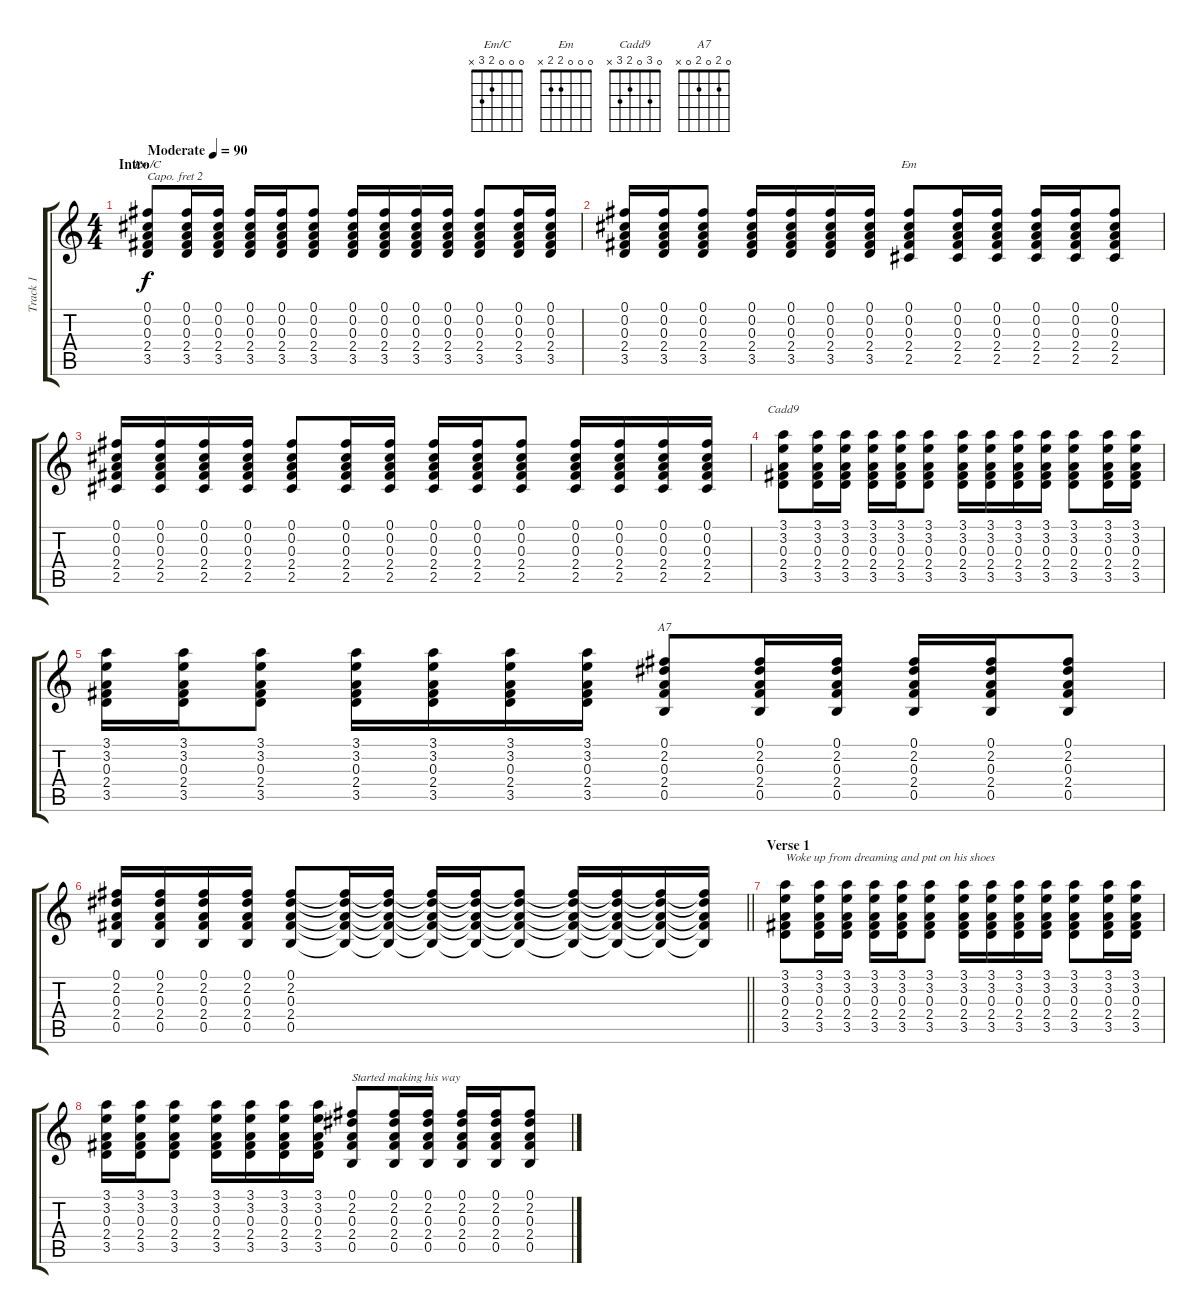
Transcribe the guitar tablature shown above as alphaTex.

\track ("Track 1" "Track 1") {instrument acousticguitarsteel}
\staff {score tabs}
\capo 2
\tuning (E4 B3 G3 D3 A2 E2) {hide}
\chord ("Em/C" 0 0 0 2 3 x)
\chord ("Em" 0 0 0 2 2 x)
\chord ("Cadd9" 0 3 0 2 3 x)
\chord ("A7" 0 2 0 2 0 x)
\ts (4 4)
\section ("" "Intro")
\tempo (90 "Moderate")
\clef g2
\ks c
(0.1 0.2 0.3 2.4 3.5).8{ch "Em/C" dy f instrument acousticguitarsteel} (0.1 0.2 0.3 2.4 3.5).16 (0.1 0.2 0.3 2.4 3.5).16 (0.1 0.2 0.3 2.4 3.5).16 (0.1 0.2 0.3 2.4 3.5).16 (0.1 0.2 0.3 2.4 3.5).8 (0.1 0.2 0.3 2.4 3.5).16 (0.1 0.2 0.3 2.4 3.5).16 (0.1 0.2 0.3 2.4 3.5).16 (0.1 0.2 0.3 2.4 3.5).16 (0.1 0.2 0.3 2.4 3.5).8 (0.1 0.2 0.3 2.4 3.5).16 (0.1 0.2 0.3 2.4 3.5).16 |
(0.1 0.2 0.3 2.4 3.5).16 (0.1 0.2 0.3 2.4 3.5).16 (0.1 0.2 0.3 2.4 3.5).8 (0.1 0.2 0.3 2.4 3.5).16 (0.1 0.2 0.3 2.4 3.5).16 (0.1 0.2 0.3 2.4 3.5).16 (0.1 0.2 0.3 2.4 3.5).16 (0.1 0.2 0.3 2.4 2.5).8{ch "Em"} (0.1 0.2 0.3 2.4 2.5).16 (0.1 0.2 0.3 2.4 2.5).16 (0.1 0.2 0.3 2.4 2.5).16 (0.1 0.2 0.3 2.4 2.5).16 (0.1 0.2 0.3 2.4 2.5).8 |
(0.1 0.2 0.3 2.4 2.5).16 (0.1 0.2 0.3 2.4 2.5).16 (0.1 0.2 0.3 2.4 2.5).16 (0.1 0.2 0.3 2.4 2.5).16 (0.1 0.2 0.3 2.4 2.5).8 (0.1 0.2 0.3 2.4 2.5).16 (0.1 0.2 0.3 2.4 2.5).16 (0.1 0.2 0.3 2.4 2.5).16 (0.1 0.2 0.3 2.4 2.5).16 (0.1 0.2 0.3 2.4 2.5).8 (0.1 0.2 0.3 2.4 2.5).16 (0.1 0.2 0.3 2.4 2.5).16 (0.1 0.2 0.3 2.4 2.5).16 (0.1 0.2 0.3 2.4 2.5).16 |
(3.1 3.2 0.3 2.4 3.5).8{ch "Cadd9"} (3.1 3.2 0.3 2.4 3.5).16 (3.1 3.2 0.3 2.4 3.5).16 (3.1 3.2 0.3 2.4 3.5).16 (3.1 3.2 0.3 2.4 3.5).16 (3.1 3.2 0.3 2.4 3.5).8 (3.1 3.2 0.3 2.4 3.5).16 (3.1 3.2 0.3 2.4 3.5).16 (3.1 3.2 0.3 2.4 3.5).16 (3.1 3.2 0.3 2.4 3.5).16 (3.1 3.2 0.3 2.4 3.5).8 (3.1 3.2 0.3 2.4 3.5).16 (3.1 3.2 0.3 2.4 3.5).16 |
(3.1 3.2 0.3 2.4 3.5).16 (3.1 3.2 0.3 2.4 3.5).16 (3.1 3.2 0.3 2.4 3.5).8 (3.1 3.2 0.3 2.4 3.5).16 (3.1 3.2 0.3 2.4 3.5).16 (3.1 3.2 0.3 2.4 3.5).16 (3.1 3.2 0.3 2.4 3.5).16 (0.1 2.2 0.3 2.4 0.5).8{ch "A7"} (0.1 2.2 0.3 2.4 0.5).16 (0.1 2.2 0.3 2.4 0.5).16 (0.1 2.2 0.3 2.4 0.5).16 (0.1 2.2 0.3 2.4 0.5).16 (0.1 2.2 0.3 2.4 0.5).8 |
\barLineRight lightlight
(0.1 2.2 0.3 2.4 0.5).16 (0.1 2.2 0.3 2.4 0.5).16 (0.1 2.2 0.3 2.4 0.5).16 (0.1 2.2 0.3 2.4 0.5).16 (0.1 2.2 0.3 2.4 0.5).8 (0.1{t} 2.2{t} 0.3{t} 2.4{t} 0.5{t}).16 (0.1{t} 2.2{t} 0.3{t} 2.4{t} 0.5{t}).16 (0.1{t} 2.2{t} 0.3{t} 2.4{t} 0.5{t}).16 (0.1{t} 2.2{t} 0.3{t} 2.4{t} 0.5{t}).16 (0.1{t} 2.2{t} 0.3{t} 2.4{t} 0.5{t}).8 (0.1{t} 2.2{t} 0.3{t} 2.4{t} 0.5{t}).16 (0.1{t} 2.2{t} 0.3{t} 2.4{t} 0.5{t}).16 (0.1{t} 2.2{t} 0.3{t} 2.4{t} 0.5{t}).16 (0.1{t} 2.2{t} 0.3{t} 2.4{t} 0.5{t}).16 |
\section ("" "Verse 1")
(3.1 3.2 0.3 2.4 3.5).8{txt "Woke up from dreaming and put on his shoes"} (3.1 3.2 0.3 2.4 3.5).16 (3.1 3.2 0.3 2.4 3.5).16 (3.1 3.2 0.3 2.4 3.5).16 (3.1 3.2 0.3 2.4 3.5).16 (3.1 3.2 0.3 2.4 3.5).8 (3.1 3.2 0.3 2.4 3.5).16 (3.1 3.2 0.3 2.4 3.5).16 (3.1 3.2 0.3 2.4 3.5).16 (3.1 3.2 0.3 2.4 3.5).16 (3.1 3.2 0.3 2.4 3.5).8 (3.1 3.2 0.3 2.4 3.5).16 (3.1 3.2 0.3 2.4 3.5).16 |
(3.1 3.2 0.3 2.4 3.5).16 (3.1 3.2 0.3 2.4 3.5).16 (3.1 3.2 0.3 2.4 3.5).8 (3.1 3.2 0.3 2.4 3.5).16 (3.1 3.2 0.3 2.4 3.5).16 (3.1 3.2 0.3 2.4 3.5).16 (3.1 3.2 0.3 2.4 3.5).16 (0.1 2.2 0.3 2.4 0.5).8{txt "Started making his way"} (0.1 2.2 0.3 2.4 0.5).16 (0.1 2.2 0.3 2.4 0.5).16 (0.1 2.2 0.3 2.4 0.5).16 (0.1 2.2 0.3 2.4 0.5).16 (0.1 2.2 0.3 2.4 0.5).8
